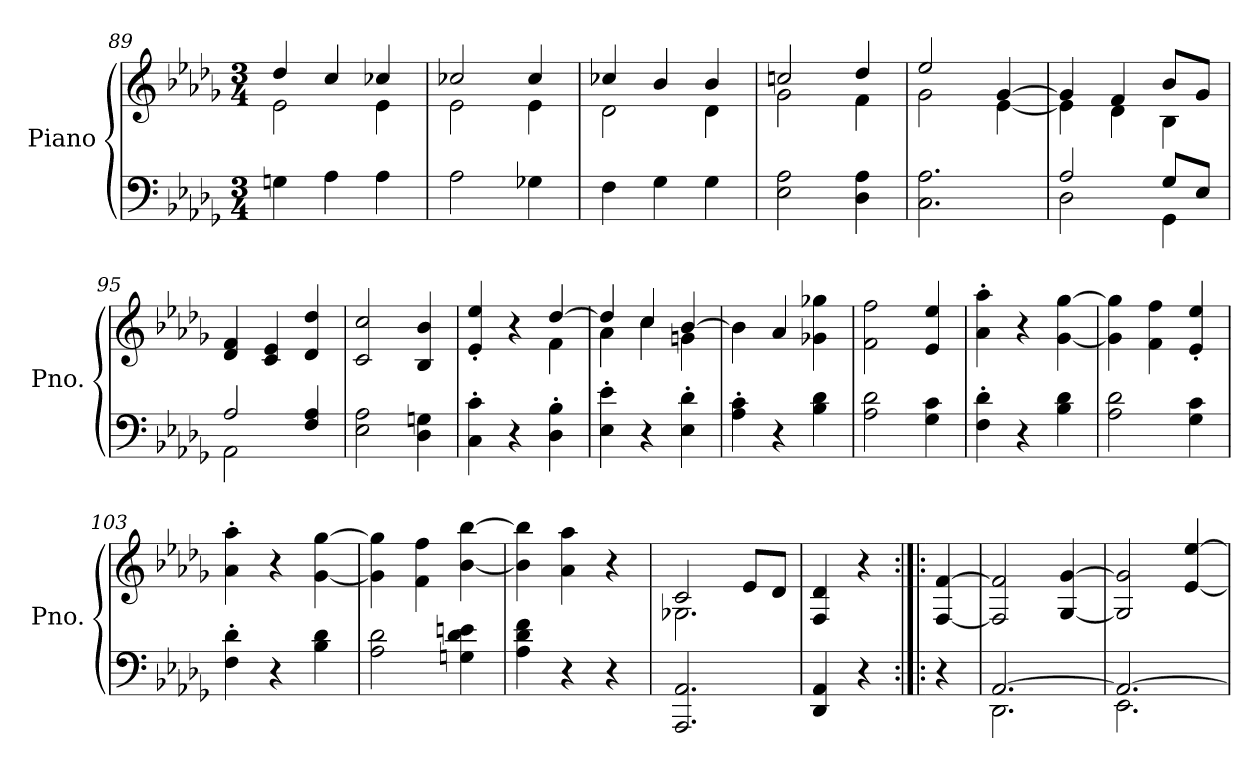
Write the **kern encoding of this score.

**kern	**kern
*part1	*part1
*staff2	*staff1
*I"Piano	*
*I'Pno.	*
*clefF4	*clefG2
*k[b-e-a-d-g-]	*k[b-e-a-d-g-]
*M3/4	*M3/4
=89	=89
*	*^
4Gn\	4dd-/	2e-\
4A-\	4cc/	.
4A-\	4cc-X/	4e-\
=90	=90	=90
2A-\	2cc-X/	2e-\
4G-X\	4cc-/	4e-\
=91	=91	=91
4F\	4cc-X/	2d-\
4G-\	4b-/	.
4G-\	4b-/	4d-\
=92	=92	=92
2E-\ 2A-\	2ccn/	2g-\
4D-\ 4A-\	4dd-/	4f\
=93	=93	=93
2.C\ 2.A-\	2ee-/	2g-\
.	[4g-/	[4e-\
=94	=94	=94
*^	*	*
2A-/	2D-\	4g-/]	4e-\]
.	.	4f/	4d-\
8G-/L	4GG-\	8b-/L	4B-\
8E-/J	.	8g-/J	.
*	*	*v	*v
=95	=95	=95
2A-/	2AA-\	4d-/ 4f/
.	.	4c/ 4e-/
4F/ 4A-/	4ryy	4d-/ 4dd-/
*v	*v	*
!!LO:LB:g=z
=96	=96
2E-\ 2A-\	2c/ 2cc/
4D-\ 4Gn\	4B-/ 4b-/
=97	=97
*	*^
4C\' 4c\'	4e-/' 4ee-/'	4ryy
4r	4r	4ryy
4D-\' 4B-\'	[4dd-/	4f\
=98	=98	=98
4E-\' 4e-\'	4dd-/]	4a-\
4r	4cc/	4cc\
4E-\' 4d-\'	[4b-/	4gn\
*	*v	*v
=99	=99
4A-\' 4c\'	4b-\]
4r	4a-/
4B-\ 4d-\	4g-X\ 4gg-X\
=100	=100
2A-\ 2d-\	2f\ 2ff\
4G-\ 4c\	4e-/ 4ee-/
=101	=101
4F\' 4d-\'	4a-\' 4aa-\'
4r	4r
4B-\ 4d-\	[4g-\ [4gg-\
=102	=102
2A-\ 2d-\	4g-\] 4gg-\]
.	4f\ 4ff\
4G-\ 4c\	4e-/' 4ee-/'
=103	=103
4F\' 4d-\'	4a-\' 4aa-\'
4r	4r
4B-\ 4d-\	[4g-\ [4gg-\
=104	=104
2A-\ 2d-\	4g-\] 4gg-\]
.	4f\ 4ff\
4Gn\ 4d-\ 4en\	[4b-\ [4bb-\
=105	=105
4A-\ 4d-\ 4f\	4b-\] 4bb-\]
4r	4a-\ 4aa-\
4r	4r
!!LO:PB:g=z
=106	=106
*	*^
2.AAA-/ 2.AA-/	2c/	2.G-X\
.	8e-/L	.
.	8d-/J	.
*	*v	*v
=107	=107
4DD-/ 4AA-/	4F/ 4d-/
4r	4r
=108:|!|:	=108:|!|:
4r	[4F/ [4f/
=109	=109
*^	*
[2.AA-/	2.DD-\	2F/] 2f/]
.	.	[4G-/ [4g-/
=110	=110	=110
2.AA-/_	2.EE-\	2G-/] 2g-/]
.	.	[4e-/ [4ee-/
*v	*v	*
=	=
*-	*-
